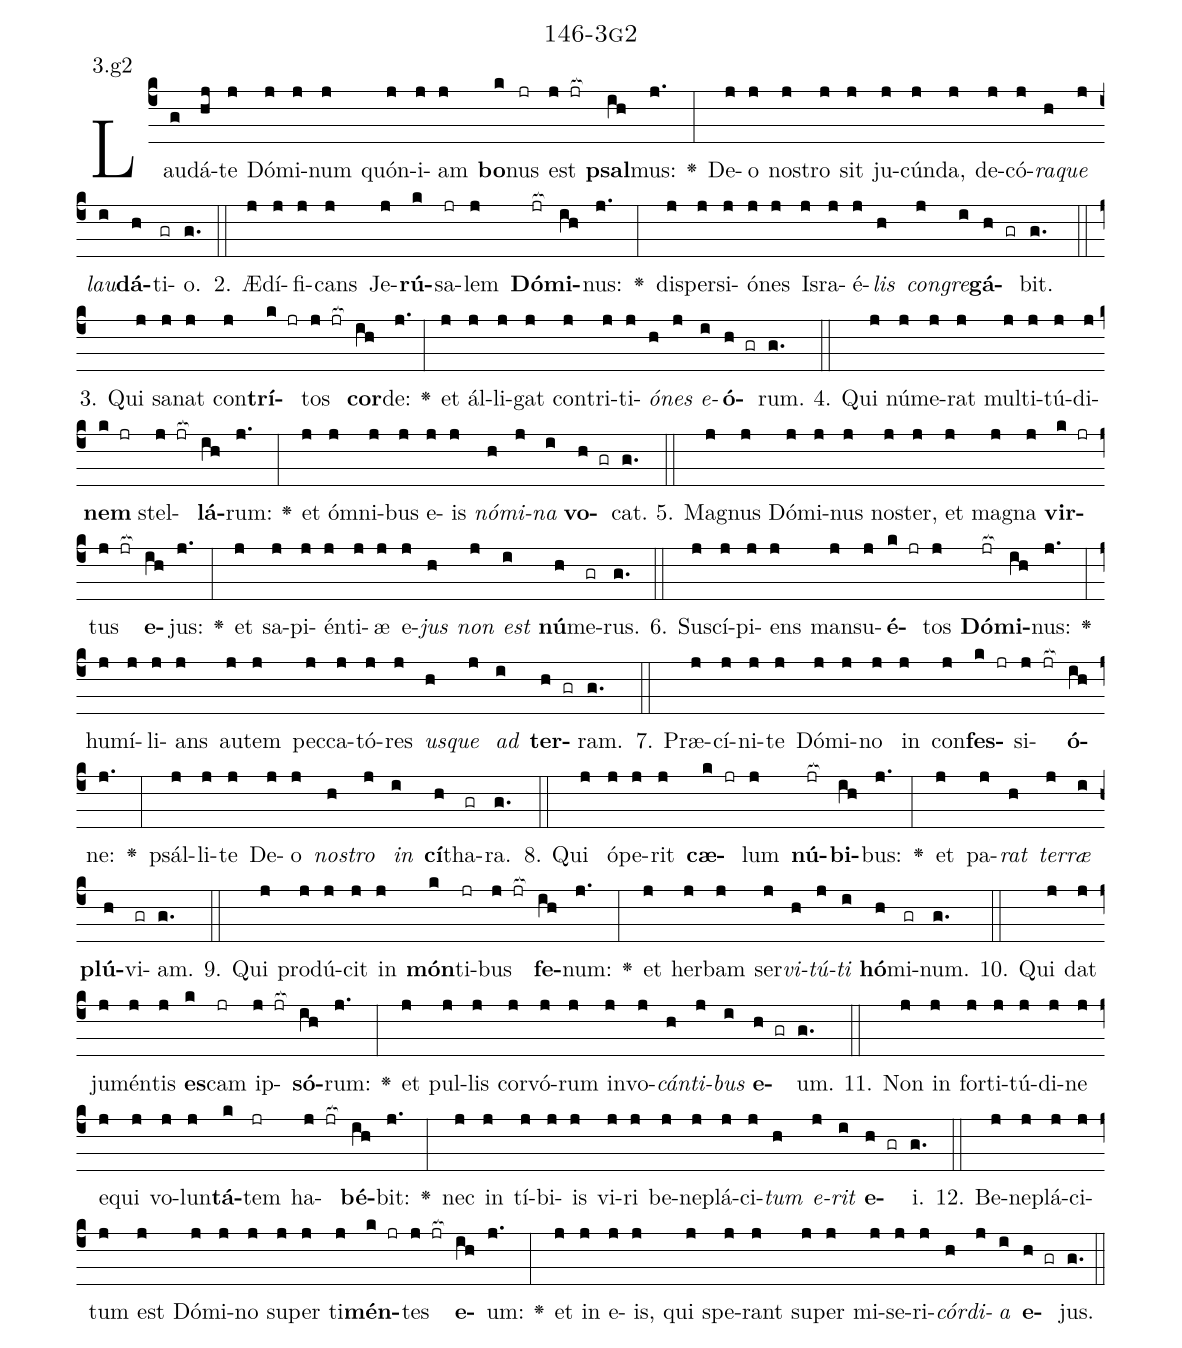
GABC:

name: 146-3g2;
annotation: 3.g2;
%%
(c4)Lau(g)dá(hj)te(j) Dó(j)mi(j)num(j) quón(j)i(j)am(j) <b>bo</b>(k)nus(jr) est(j jr[ocb:1{]) <b>psal</b>(ih[ocb:0}])mus:(j.) <v>\greheightstar</v>(:) De(j)o(j) nos(j)tro(j) sit(j) ju(j)cún(j)da,(j) de(j)có(j)<i>ra</i>(h)<i>que</i>(j) <i>lau</i>(i)<b>dá</b>(h)ti(gr)o.(g.) (::)
2. Æ(j)dí(j)fi(j)cans(j) Je(j)<b>rú</b>(k)sa(jr)lem(j) <b>Dó</b>(jr[ocb:1{])<b>mi</b>(ih[ocb:0}])nus:(j.) <v>\greheightstar</v>(:) di(j)sper(j)si(j)ó(j)nes(j) Is(j)ra(j)é(j)<i>lis</i>(h) <i>con</i>(j)<i>gre</i>(i)<b>gá</b>(h gr)bit.(g.) (::)
3. Qui(j) sa(j)nat(j) con(j)<b>trí</b>(k jr)tos(j jr[ocb:1{]) <b>cor</b>(ih[ocb:0}])de:(j.) <v>\greheightstar</v>(:) et(j) ál(j)li(j)gat(j) con(j)tri(j)ti(j)<i>ó</i>(h)<i>nes</i>(j) <i>e</i>(i)<b>ó</b>(h gr)rum.(g.) (::)
4. Qui(j) nú(j)me(j)rat(j) mul(j)ti(j)tú(j)di(j)<b>nem</b>(k jr) stel(j jr[ocb:1{])<b>lá</b>(ih[ocb:0}])rum:(j.) <v>\greheightstar</v>(:) et(j) óm(j)ni(j)bus(j) e(j)is(j) <i>nó</i>(h)<i>mi</i>(j)<i>na</i>(i) <b>vo</b>(h gr)cat.(g.) (::)
5. Ma(j)gnus(j) Dó(j)mi(j)nus(j) nos(j)ter,(j) et(j) ma(j)gna(j) <b>vir</b>(k jr)tus(j jr[ocb:1{]) <b>e</b>(ih[ocb:0}])jus:(j.) <v>\greheightstar</v>(:) et(j) sa(j)pi(j)én(j)ti(j)æ(j) e(j)<i>jus</i>(h) <i>non</i>(j) <i>est</i>(i) <b>nú</b>(h)me(gr)rus.(g.) (::)
6. Su(j)scí(j)pi(j)ens(j) man(j)su(j)<b>é</b>(k jr)tos(j) <b>Dó</b>(jr[ocb:1{])<b>mi</b>(ih[ocb:0}])nus:(j.) <v>\greheightstar</v>(:) hu(j)mí(j)li(j)ans(j) au(j)tem(j) pec(j)ca(j)tó(j)res(j) <i>us</i>(h)<i>que</i>(j) <i>ad</i>(i) <b>ter</b>(h gr)ram.(g.) (::)
7. Præ(j)cí(j)ni(j)te(j) Dó(j)mi(j)no(j) in(j) con(j)<b>fes</b>(k jr)si(j jr[ocb:1{])<b>ó</b>(ih[ocb:0}])ne:(j.) <v>\greheightstar</v>(:) psál(j)li(j)te(j) De(j)o(j) <i>nos</i>(h)<i>tro</i>(j) <i>in</i>(i) <b>cí</b>(h)tha(gr)ra.(g.) (::)
8. Qui(j) ó(j)pe(j)rit(j) <b>cæ</b>(k jr)lum(j) <b>nú</b>(jr[ocb:1{])<b>bi</b>(ih[ocb:0}])bus:(j.) <v>\greheightstar</v>(:) et(j) pa(j)<i>rat</i>(h) <i>ter</i>(j)<i>ræ</i>(i) <b>plú</b>(h)vi(gr)am.(g.) (::)
9. Qui(j) pro(j)dú(j)cit(j) in(j) <b>món</b>(k)ti(jr)bus(j jr[ocb:1{]) <b>fe</b>(ih[ocb:0}])num:(j.) <v>\greheightstar</v>(:) et(j) her(j)bam(j) ser(j)<i>vi</i>(h)<i>tú</i>(j)<i>ti</i>(i) <b>hó</b>(h)mi(gr)num.(g.) (::)
10. Qui(j) dat(j) ju(j)mén(j)tis(j) <b>es</b>(k)cam(jr) ip(j jr[ocb:1{])<b>só</b>(ih[ocb:0}])rum:(j.) <v>\greheightstar</v>(:) et(j) pul(j)lis(j) cor(j)vó(j)rum(j) in(j)vo(j)<i>cán</i>(h)<i>ti</i>(j)<i>bus</i>(i) <b>e</b>(h gr)um.(g.) (::)
11. Non(j) in(j) for(j)ti(j)tú(j)di(j)ne(j) e(j)qui(j) vo(j)lun(j)<b>tá</b>(k)tem(jr) ha(j jr[ocb:1{])<b>bé</b>(ih[ocb:0}])bit:(j.) <v>\greheightstar</v>(:) nec(j) in(j) tí(j)bi(j)is(j) vi(j)ri(j) be(j)ne(j)plá(j)ci(j)<i>tum</i>(h) <i>e</i>(j)<i>rit</i>(i) <b>e</b>(h gr)i.(g.) (::)
12. Be(j)ne(j)plá(j)ci(j)tum(j) est(j) Dó(j)mi(j)no(j) su(j)per(j) ti(j)<b>mén</b>(k jr)tes(j jr[ocb:1{]) <b>e</b>(ih[ocb:0}])um:(j.) <v>\greheightstar</v>(:) et(j) in(j) e(j)is,(j) qui(j) spe(j)rant(j) su(j)per(j) mi(j)se(j)ri(j)<i>cór</i>(h)<i>di</i>(j)<i>a</i>(i) <b>e</b>(h gr)jus.(g.) (::)
